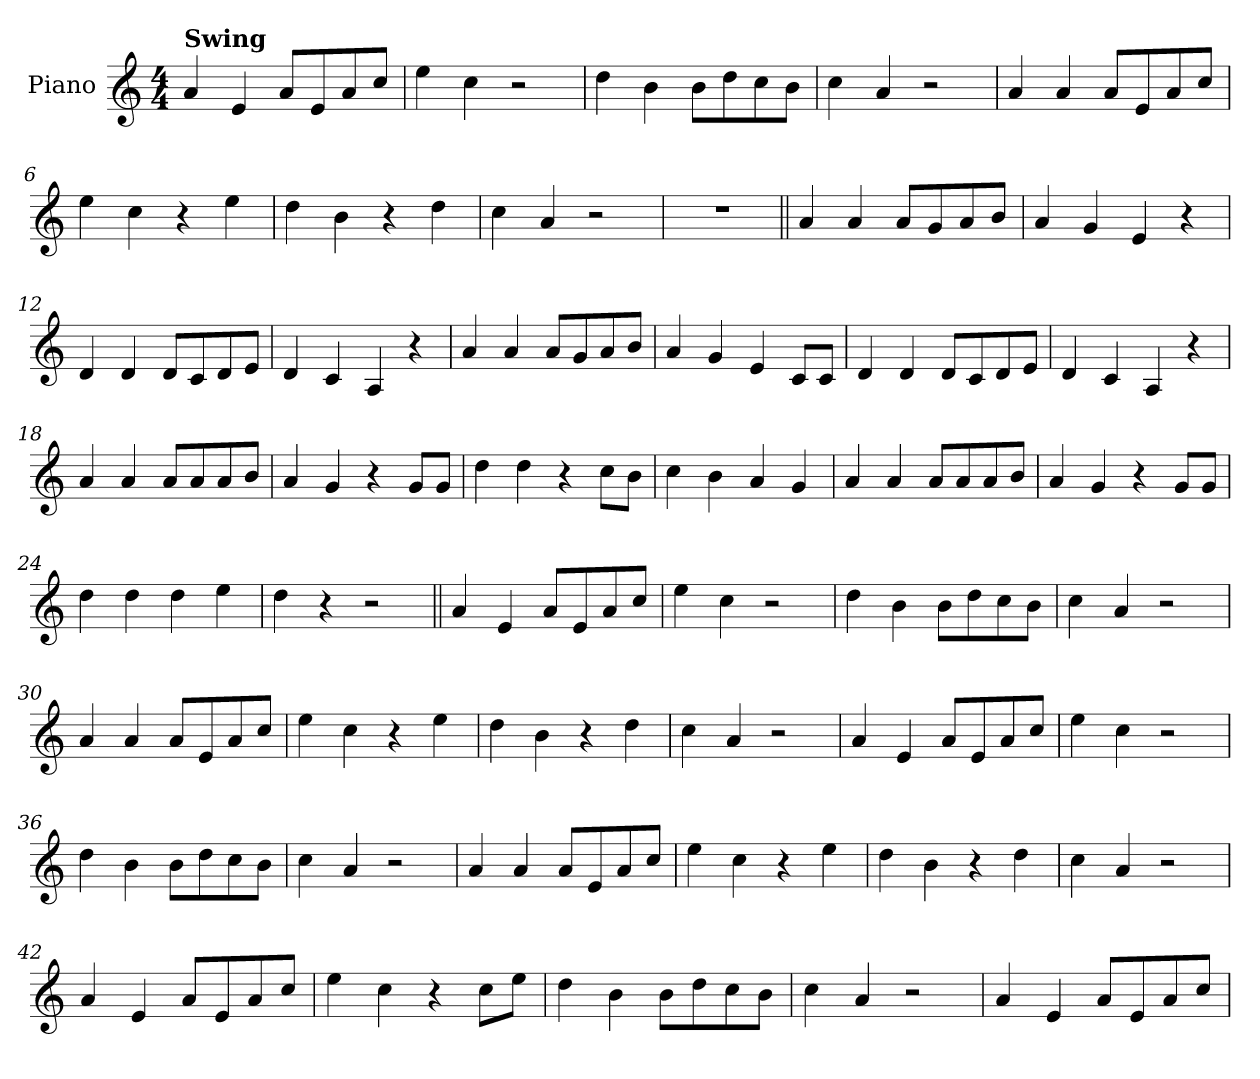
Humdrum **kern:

**kern
*part1
*staff1
*I"Piano
*I'Pno.
*clefG2
*k[]
*M4/4
*MM150
=1
!LO:TX:B:t=Swing
4a
4e
8aL
8e
8a
8ccJ
=2
4ee
4cc
2r
=3
4dd
4b
8bL
8dd
8cc
8bJ
=4
4cc
4a
2r
=5
4a
4a
8aL
8e
8a
8ccJ
=6
4ee
4cc
4r
4ee
=7
4dd
4b
4r
4dd
=8
4cc
4a
2r
=9
1r
=10||
4a
4a
8aL
8g
8a
8bJ
=11
4a
4g
4e
4r
=12
4d
4d
8dL
8c
8d
8eJ
=13
4d
4c
4A
4r
=14
4a
4a
8aL
8g
8a
8bJ
=15
4a
4g
4e
8cL
8cJ
=16
4d
4d
8dL
8c
8d
8eJ
=17
4d
4c
4A
4r
=18
4a
4a
8aL
8a
8a
8bJ
=19
4a
4g
4r
8gL
8gJ
=20
4dd
4dd
4r
8ccL
8bJ
=21
4cc
4b
4a
4g
=22
4a
4a
8aL
8a
8a
8bJ
=23
4a
4g
4r
8gL
8gJ
=24
4dd
4dd
4dd
4ee
=25
4dd
4r
2r
=26||
4a
4e
8aL
8e
8a
8ccJ
=27
4ee
4cc
2r
=28
4dd
4b
8bL
8dd
8cc
8bJ
=29
4cc
4a
2r
=30
4a
4a
8aL
8e
8a
8ccJ
=31
4ee
4cc
4r
4ee
=32
4dd
4b
4r
4dd
=33
4cc
4a
2r
=34
4a
4e
8aL
8e
8a
8ccJ
=35
4ee
4cc
2r
=36
4dd
4b
8bL
8dd
8cc
8bJ
=37
4cc
4a
2r
=38
4a
4a
8aL
8e
8a
8ccJ
=39
4ee
4cc
4r
4ee
=40
4dd
4b
4r
4dd
=41
4cc
4a
2r
=42
4a
4e
8aL
8e
8a
8ccJ
=43
4ee
4cc
4r
8ccL
8eeJ
=44
4dd
4b
8bL
8dd
8cc
8bJ
=45
4cc
4a
2r
=46
4a
4e
8aL
8e
8a
8ccJ
=
*-
